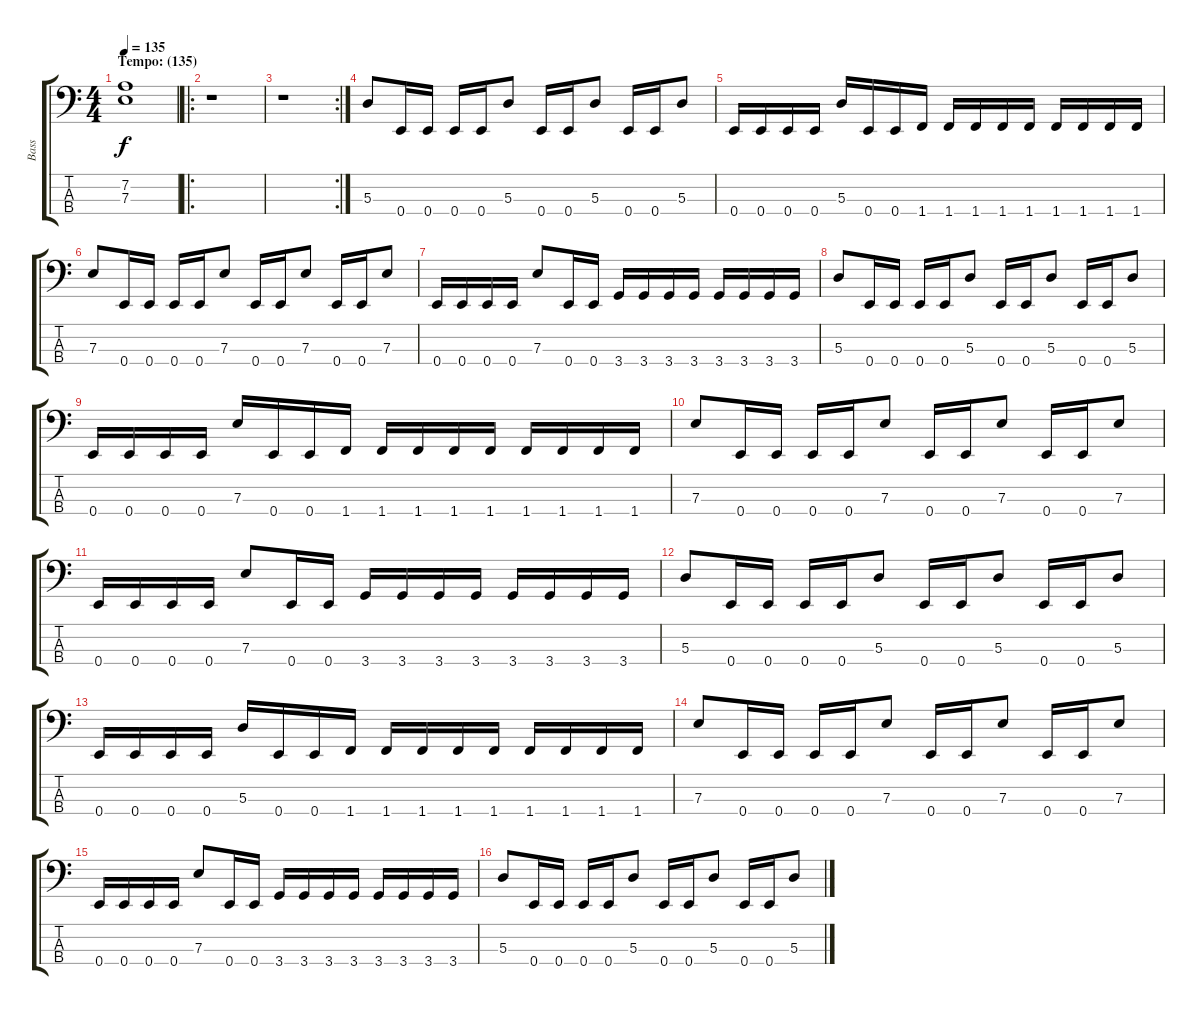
\track ("Bass" "Bass") {instrument electricbasspick}
\staff {score tabs}
\tuning (G2 D2 A1 E1) {hide}
\ts (4 4)
\section ("" "Tempo: (135)")
\tempo 135
\clef f4
\ks c
(7.2 7.3).1{dy f} |
\ro
r.1 |
\rc 2
r.1 |
5.3.8 0.4.16 0.4.16 0.4.16 0.4.16 5.3.8 0.4.16 0.4.16 5.3.8 0.4.16 0.4.16 5.3.8 |
0.4.16 0.4.16 0.4.16 0.4.16 5.3.16 0.4.16 0.4.16 1.4.16 1.4.16 1.4.16 1.4.16 1.4.16 1.4.16 1.4.16 1.4.16 1.4.16 |
7.3.8 0.4.16 0.4.16 0.4.16 0.4.16 7.3.8 0.4.16 0.4.16 7.3.8 0.4.16 0.4.16 7.3.8 |
0.4.16 0.4.16 0.4.16 0.4.16 7.3.8 0.4.16 0.4.16 3.4.16 3.4.16 3.4.16 3.4.16 3.4.16 3.4.16 3.4.16 3.4.16 |
5.3.8 0.4.16 0.4.16 0.4.16 0.4.16 5.3.8 0.4.16 0.4.16 5.3.8 0.4.16 0.4.16 5.3.8 |
0.4.16 0.4.16 0.4.16 0.4.16 7.3.16 0.4.16 0.4.16 1.4.16 1.4.16 1.4.16 1.4.16 1.4.16 1.4.16 1.4.16 1.4.16 1.4.16 |
7.3.8 0.4.16 0.4.16 0.4.16 0.4.16 7.3.8 0.4.16 0.4.16 7.3.8 0.4.16 0.4.16 7.3.8 |
0.4.16 0.4.16 0.4.16 0.4.16 7.3.8 0.4.16 0.4.16 3.4.16 3.4.16 3.4.16 3.4.16 3.4.16 3.4.16 3.4.16 3.4.16 |
5.3.8 0.4.16 0.4.16 0.4.16 0.4.16 5.3.8 0.4.16 0.4.16 5.3.8 0.4.16 0.4.16 5.3.8 |
0.4.16 0.4.16 0.4.16 0.4.16 5.3.16 0.4.16 0.4.16 1.4.16 1.4.16 1.4.16 1.4.16 1.4.16 1.4.16 1.4.16 1.4.16 1.4.16 |
7.3.8 0.4.16 0.4.16 0.4.16 0.4.16 7.3.8 0.4.16 0.4.16 7.3.8 0.4.16 0.4.16 7.3.8 |
0.4.16 0.4.16 0.4.16 0.4.16 7.3.8 0.4.16 0.4.16 3.4.16 3.4.16 3.4.16 3.4.16 3.4.16 3.4.16 3.4.16 3.4.16 |
5.3.8 0.4.16 0.4.16 0.4.16 0.4.16 5.3.8 0.4.16 0.4.16 5.3.8 0.4.16 0.4.16 5.3.8
